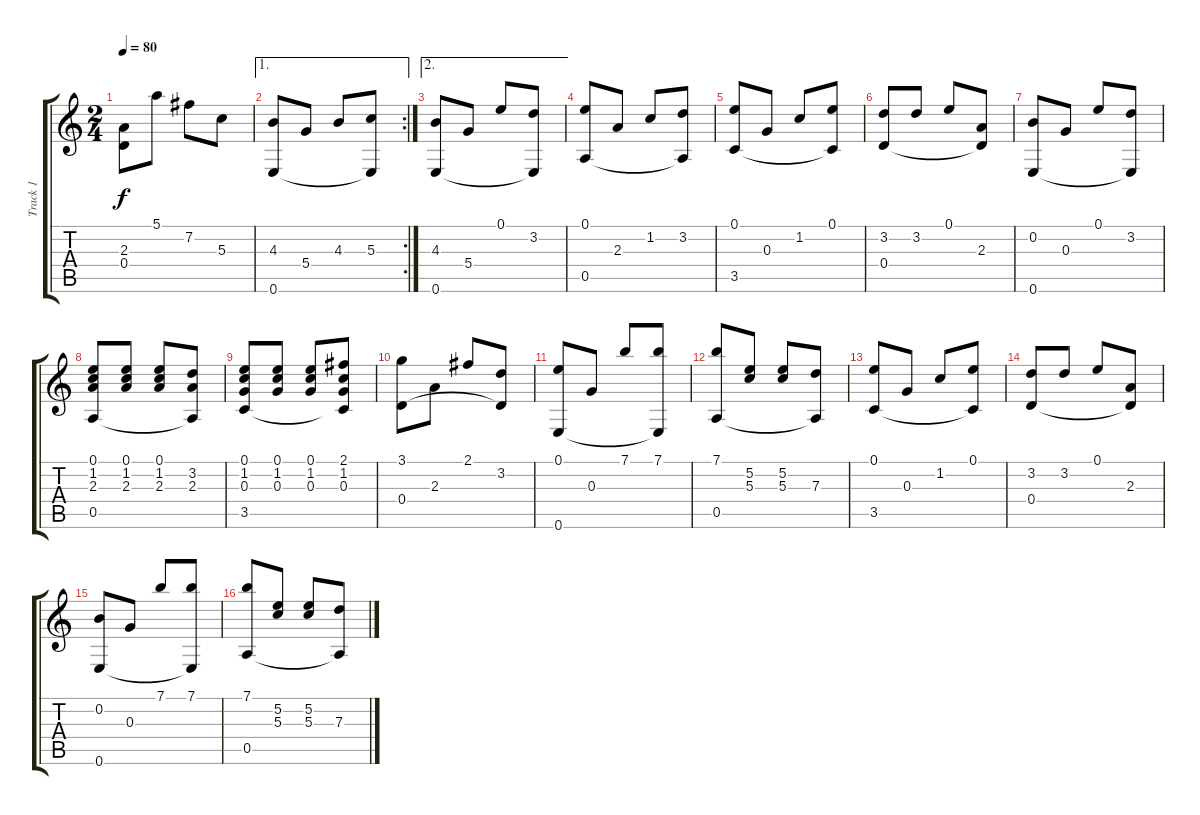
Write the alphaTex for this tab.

\track ("Track 1" "Track 1") {instrument acousticguitarnylon}
\staff {score tabs}
\tuning (E4 B3 G3 D3 A2 E2) {hide}
\ts (2 4)
\tempo 80
\clef g2
\ks aminor
(2.3 0.4{t}).8{dy f} 5.1.8 7.2.8 5.3.8 |
\ae 1
\rc 2
(4.3 0.6).8 5.4.8 4.3.8 (5.3 0.6{t}).8 |
\ae 2
(4.3 0.6).8 5.4.8 0.1.8 (3.2 0.6{t}).8 |
(0.1 0.5).8 2.3.8 1.2.8 (3.2 0.5{t}).8 |
(0.1 3.5).8 0.3.8 1.2.8 (0.1 3.5{t}).8 |
(3.2 0.4).8 3.2.8 0.1.8 (2.3 0.4{t}).8 |
(0.2 0.6).8 0.3.8 0.1.8 (3.2 0.6{t}).8 |
(0.1 1.2 2.3 0.5).8 (0.1 1.2 2.3).8 (0.1 1.2 2.3).8 (3.2 2.3 0.5{t}).8 |
(0.1 1.2 0.3 3.5).8 (0.1 1.2 0.3).8 (0.1 1.2 0.3).8 (2.1 1.2 0.3 3.5{t}).8 |
(3.1 0.4).8 2.3.8 2.1.8 (3.2 0.4{t}).8 |
(0.1 0.6).8 0.3.8 7.1.8 (7.1 0.6{t}).8 |
(7.1 0.5).8 (5.2 5.3).8 (5.2 5.3).8 (7.3 0.5{t}).8 |
(0.1 3.5).8 0.3.8 1.2.8 (0.1 3.5{t}).8 |
(3.2 0.4).8 3.2.8 0.1.8 (2.3 0.4{t}).8 |
(0.2 0.6).8 0.3.8 7.1.8 (7.1 0.6{t}).8 |
(7.1 0.5).8 (5.2 5.3).8 (5.2 5.3).8 (7.3 0.5{t}).8
